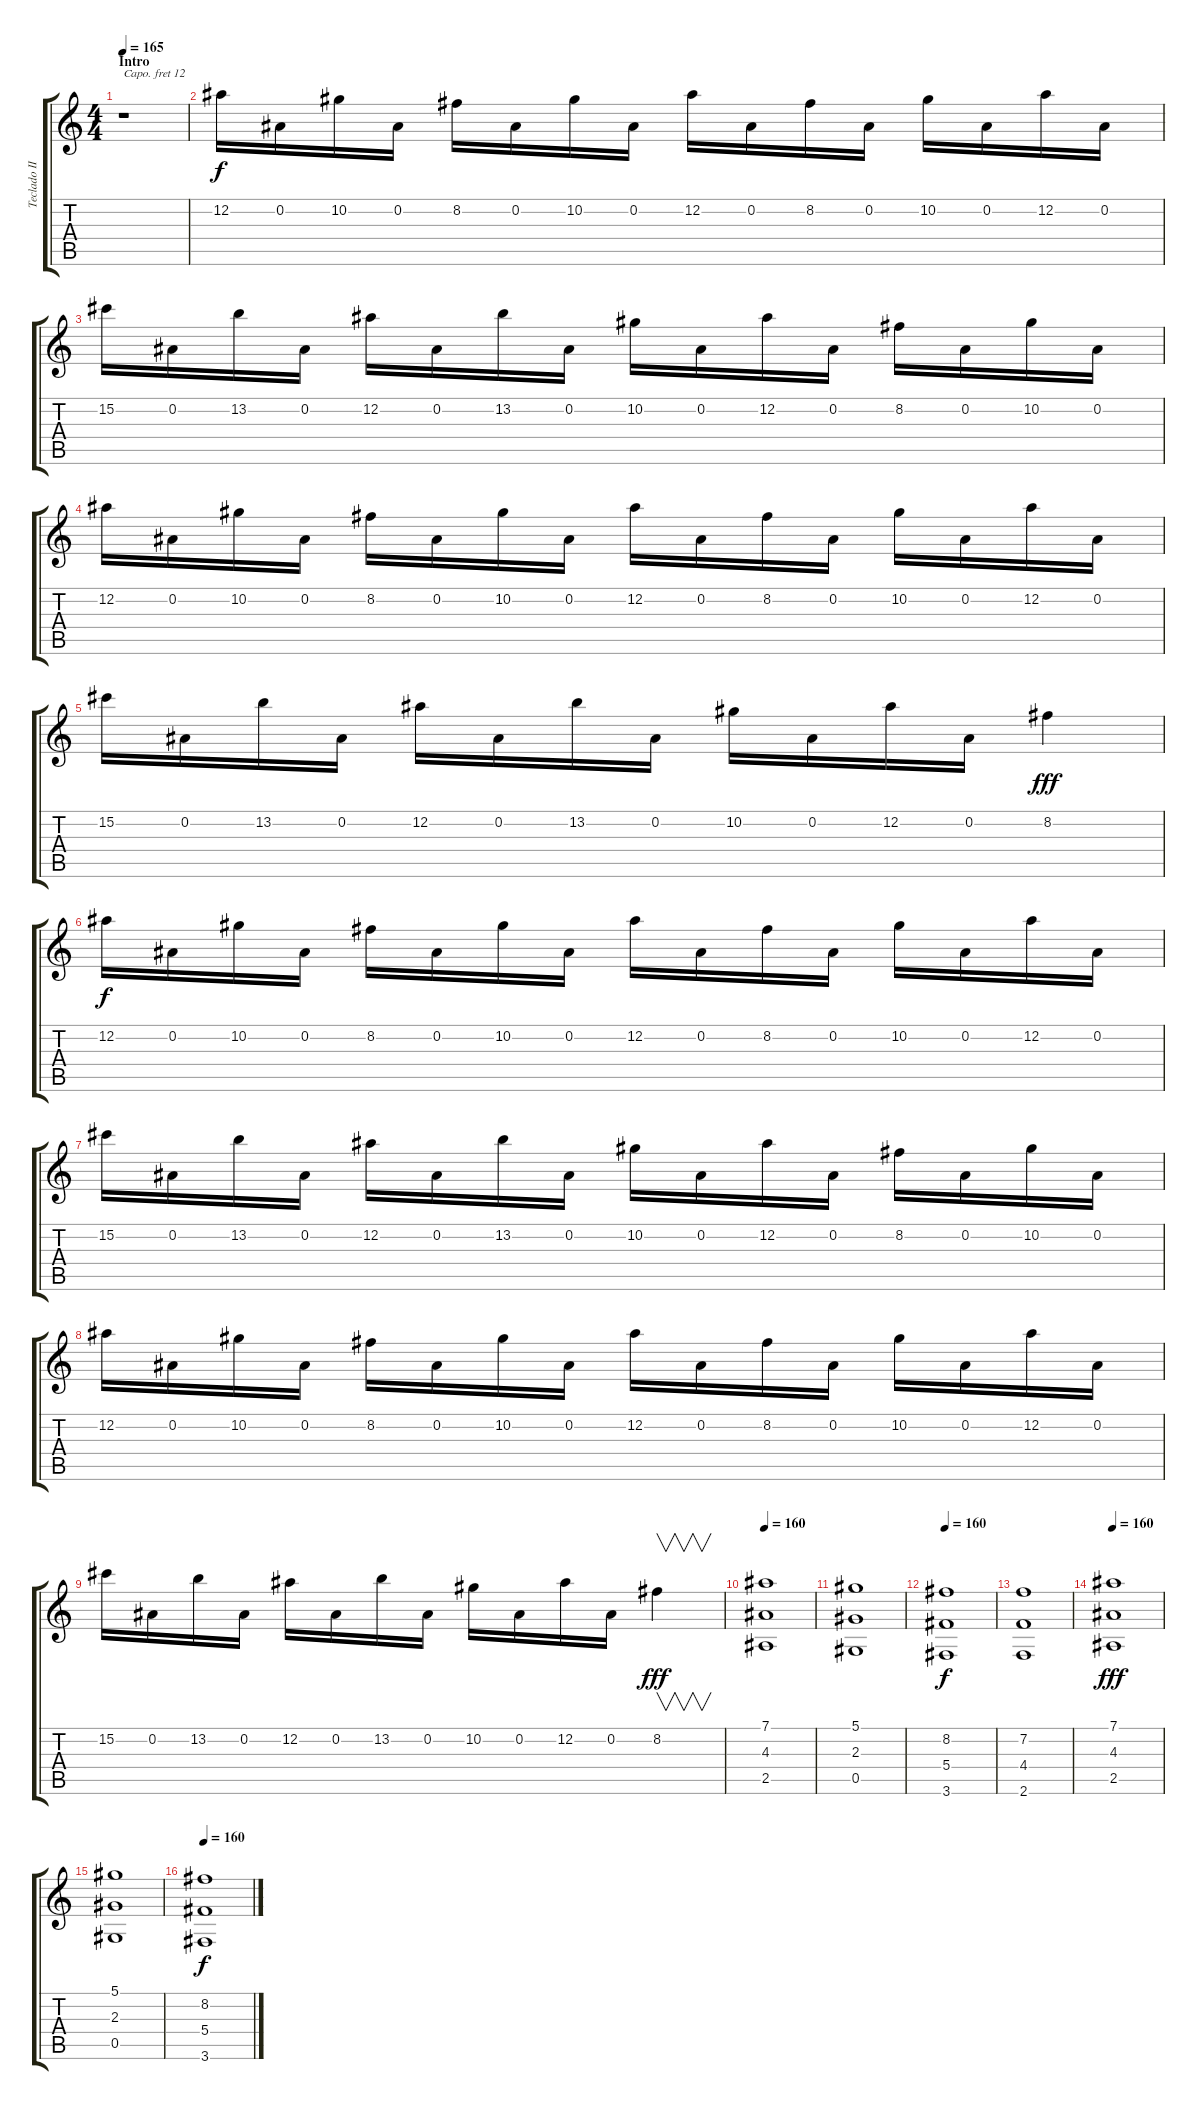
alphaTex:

\track ("Teclado II" "Teclado II") {instrument stringensemble1}
\staff {score tabs}
\capo 12
\tuning (Eb4 Bb3 Gb3 Db3 Ab2 Eb2) {hide}
\ts (4 4)
\section ("" "Intro")
\tempo 165
\clef g2
\ks c
r.1{dy f instrument stringensemble1} |
12.2.16 0.2.16 10.2.16 0.2.16 8.2.16 0.2.16 10.2.16 0.2.16 12.2.16 0.2.16 8.2.16 0.2.16 10.2.16 0.2.16 12.2.16 0.2.16 |
15.2.16 0.2.16 13.2.16 0.2.16 12.2.16 0.2.16 13.2.16 0.2.16 10.2.16 0.2.16 12.2.16 0.2.16 8.2.16 0.2.16 10.2.16 0.2.16 |
12.2.16 0.2.16 10.2.16 0.2.16 8.2.16 0.2.16 10.2.16 0.2.16 12.2.16 0.2.16 8.2.16 0.2.16 10.2.16 0.2.16 12.2.16 0.2.16 |
15.2.16 0.2.16 13.2.16 0.2.16 12.2.16 0.2.16 13.2.16 0.2.16 10.2.16 0.2.16 12.2.16 0.2.16 8.2.4{dy fff} |
12.2.16{dy f} 0.2.16 10.2.16 0.2.16 8.2.16 0.2.16 10.2.16 0.2.16 12.2.16 0.2.16 8.2.16 0.2.16 10.2.16 0.2.16 12.2.16 0.2.16 |
15.2.16 0.2.16 13.2.16 0.2.16 12.2.16 0.2.16 13.2.16 0.2.16 10.2.16 0.2.16 12.2.16 0.2.16 8.2.16 0.2.16 10.2.16 0.2.16 |
12.2.16 0.2.16 10.2.16 0.2.16 8.2.16 0.2.16 10.2.16 0.2.16 12.2.16 0.2.16 8.2.16 0.2.16 10.2.16 0.2.16 12.2.16 0.2.16 |
15.2.16 0.2.16 13.2.16 0.2.16 12.2.16 0.2.16 13.2.16 0.2.16 10.2.16 0.2.16 12.2.16 0.2.16 8.2.4{v dy fff} |
\tempo 160
(7.1 4.3 2.5).1{volume 15} |
(5.1 2.3 0.5).1 |
\tempo 160
(8.2 5.4 3.6).1{dy f} |
(7.2 4.4 2.6).1 |
\tempo 160
(7.1 4.3 2.5).1{dy fff volume 15} |
(5.1 2.3 0.5).1 |
\tempo 160
(8.2 5.4 3.6).1{dy f}
